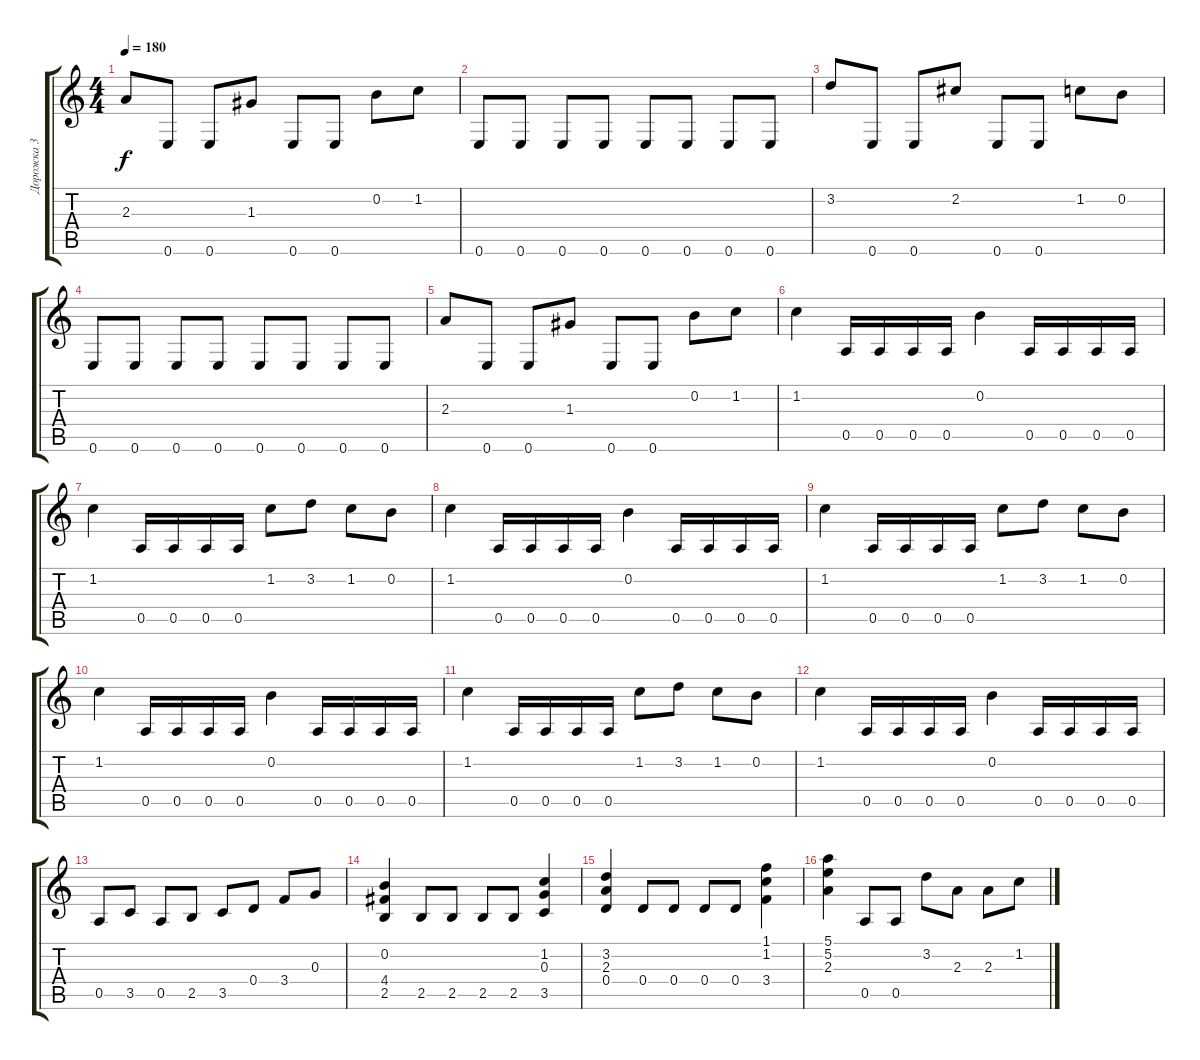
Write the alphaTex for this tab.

\track ("Дорожка 3" "Дорожка 3") {instrument distortionguitar}
\staff {score tabs}
\tuning (E4 B3 G3 D3 A2 E2) {hide}
\ts (4 4)
\tempo 180
\clef g2
\ks c
2.3.8{dy f} 0.6.8 0.6.8 1.3.8 0.6.8 0.6.8 0.2.8 1.2.8 |
0.6.8 0.6.8 0.6.8 0.6.8 0.6.8 0.6.8 0.6.8 0.6.8 |
3.2.8 0.6.8 0.6.8 2.2.8 0.6.8 0.6.8 1.2.8 0.2.8 |
0.6.8 0.6.8 0.6.8 0.6.8 0.6.8 0.6.8 0.6.8 0.6.8 |
2.3.8 0.6.8 0.6.8 1.3.8 0.6.8 0.6.8 0.2.8 1.2.8 |
1.2.4 0.5.16 0.5.16 0.5.16 0.5.16 0.2.4 0.5.16 0.5.16 0.5.16 0.5.16 |
1.2.4 0.5.16 0.5.16 0.5.16 0.5.16 1.2.8 3.2.8 1.2.8 0.2.8 |
1.2.4 0.5.16 0.5.16 0.5.16 0.5.16 0.2.4 0.5.16 0.5.16 0.5.16 0.5.16 |
1.2.4 0.5.16 0.5.16 0.5.16 0.5.16 1.2.8 3.2.8 1.2.8 0.2.8 |
1.2.4 0.5.16 0.5.16 0.5.16 0.5.16 0.2.4 0.5.16 0.5.16 0.5.16 0.5.16 |
1.2.4 0.5.16 0.5.16 0.5.16 0.5.16 1.2.8 3.2.8 1.2.8 0.2.8 |
1.2.4 0.5.16 0.5.16 0.5.16 0.5.16 0.2.4 0.5.16 0.5.16 0.5.16 0.5.16 |
0.5.8 3.5.8 0.5.8 2.5.8 3.5.8 0.4.8 3.4.8 0.3.8 |
(0.2 4.4 2.5).4 2.5.8 2.5.8 2.5.8 2.5.8 (1.2 0.3 3.5).4 |
(3.2 2.3 0.4).4 0.4.8 0.4.8 0.4.8 0.4.8 (1.1 1.2 3.4).4 |
(5.1 5.2 2.3).4 0.5.8 0.5.8 3.2.8 2.3.8 2.3.8 1.2.8
